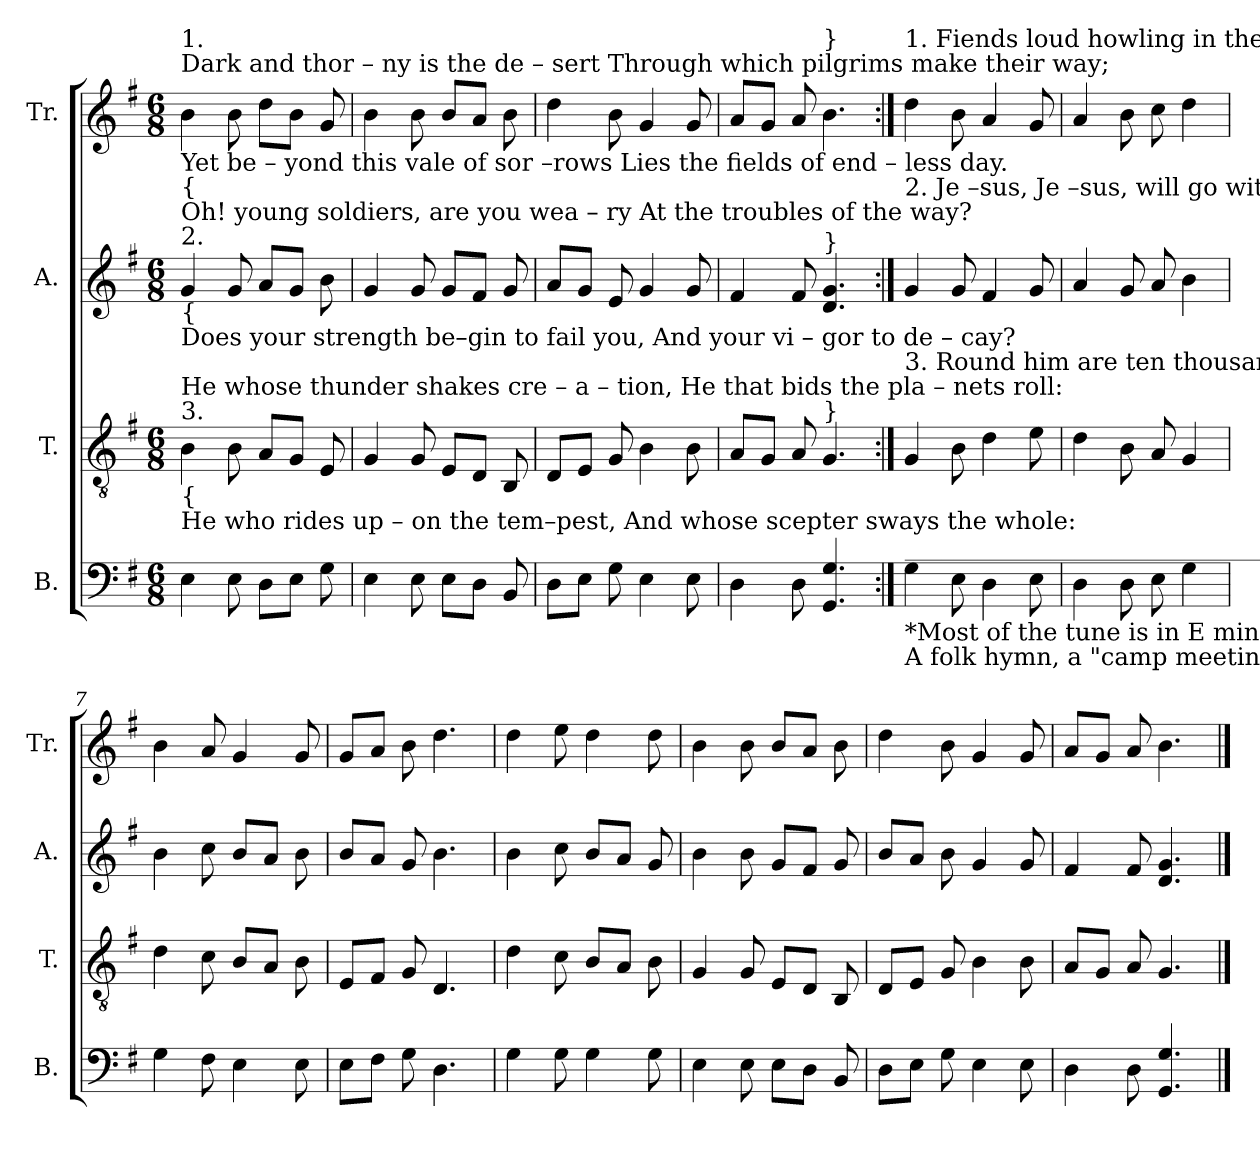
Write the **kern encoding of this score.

**kern	**kern	**kern	**kern
*part4	*part3	*part2	*part1
*staff4	*staff3	*staff2	*staff1
*I"B.	*I"T.	*I"A.	*I"Tr.
*I'B.	*I'T.	*I'A.	*I'Tr.
*clefF4	*clefGv2	*clefG2	*clefG2
*k[f#]	*k[f#]	*k[f#]	*k[f#]
*M6/8	*M6/8	*M6/8	*M6/8
*MM70	*MM70	*MM70	*MM70
=1	=1	=1	=1
!	!	!	!LO:TX:a:t=Dark  and  thor – ny  is    the  de – sert Through which pilgrims make their way;
!	!	!	!LO:TX:b:t=Yet     be – yond  this vale of   sor –rows    Lies    the    fields  of  end – less   day.
!	!	!	!LO:TX:a:t=1.
!	!	!	!LO:TX:b:t={
!	!	!LO:TX:a:t=2.	!
!	!	!LO:TX:b:t={	!
!	!	!LO:TX:a:t=Oh!  young  soldiers,  are    you  wea – ry   At       the  troubles    of     the  way?	!
!	!	!LO:TX:b:t=Does your strength be–gin    to   fail  you,  And   your  vi – gor    to     de – cay?	!
!	!LO:TX:a:t=3.	!	!
!	!LO:TX:b:t={	!	!
!	!LO:TX:a:t=He  whose  thunder  shakes  cre – a – tion,  He  that  bids  the   pla  –  nets  roll&colon;	!	!
!	!LO:TX:b:t=He   who    rides up  – on     the tem–pest,  And whose scepter sways the whole&colon;	!	!
4E!\	4B!\	4g!/	4b!\
8E!\	8B!\	8g!/	8b!\
8D!\L	8A!/L	8a!/L	8dd!\L
8E!\J	8G!/J	8g!/J	8b!\J
8G!\	8E!/	8b!\	8g!/
=2	=2	=2	=2
4E!\	4G!/	4g!/	4b!\
8E!\	8G!/	8g!/	8b!\
8E!\L	8E!/L	8g!/L	8b!/L
8D!\J	8D!/J	8f#!/J	8a!/J
8BB!/	8BB!/	8g!/	8b!\
=3	=3	=3	=3
8D!\L	8D!/L	8a!/L	4dd!\
8E!\J	8E!/J	8g!/J	.
8G!\	8G!/	8e!/	8b!\
4E!\	4B!\	4g!/	4g!/
8E!\	8B!\	8g!/	8g!/
=4	=4	=4	=4
4D!\	8A!/L	4f#!/	8a!/L
.	8G!/J	.	8g!/J
8D!\	8A!/	8f#!/	8a!/
!	!	!	!LO:TX:a:t=}
!	!	!LO:TX:a:t=}	!
!	!LO:TX:a:t=}	!	!
4.GG!/ 4.G!/	4.G!/	4.d!/ 4.g!/	4.b!\
=5:|!	=5:|!	=5:|!	=5:|!
!	!	!	!LO:TX:a:t=1. Fiends loud howling in the tempest, Make them tremble  as   they  go;    And  the  fie – ry    darts  of  Sa – tan,   Of – ten  bring their  courage  low.
!	!	!LO:TX:a:t=2. Je –sus, Je –sus, will go with you;  He  shall  lead  you   to   his  throne,   He that dyed  his  garments  for    you,   And the wine press trod  a – lone.	!
!	!LO:TX:a:t=3. Round him are ten thousand angels, Rea–dy  to     o   –   bey   command;  They are always  hovering round you,   Till  you reach the heavenly land.	!	!
!LO:TX:a:t=____________________________________________________________	!	!	!
!LO:TX:b:t=*Most of the tune is in E minor, though the two staffs end in G Major.	!	!	!
!LO:TX:b:t=A folk hymn, a "camp meeting spiritual song" (Jackson 1952, No. 250).	!	!	!
4G!\	4G!/	4g!/	4dd!\
8E!\	8B!\	8g!/	8b!\
4D!\	4d!\	4f#!/	4a!/
8E!\	8e!\	8g!/	8g!/
=6	=6	=6	=6
4D!\	4d!\	4a!/	4a!/
8D!\	8B!\	8g!/	8b!\
8E!\	8A!/	8a!/	8cc!\
4G!\	4G!/	4b!\	4dd!\
=7	=7	=7	=7
4G!\	4d!\	4b!\	4b!\
8F#!\	8c!\	8cc!\	8a!/
4E!\	8B!/L	8b!/L	4g!/
.	8A!/J	8a!/J	.
8E!\	8B!\	8b!\	8g!/
=8	=8	=8	=8
8E!\L	8E!/L	8b!/L	8g!/L
8F#!\J	8F#!/J	8a!/J	8a!/J
8G!\	8G!/	8g!/	8b!\
4.D!\	4.D!/	4.b!\	4.dd!\
=9	=9	=9	=9
4G!\	4d!\	4b!\	4dd!\
8G!\	8c!\	8cc!\	8ee!\
4G!\	8B!/L	8b!/L	4dd!\
.	8A!/J	8a!/J	.
8G!\	8B!\	8g!/	8dd!\
=10	=10	=10	=10
4E!\	4G!/	4b!\	4b!\
8E!\	8G!/	8b!\	8b!\
8E!\L	8E!/L	8g!/L	8b!/L
8D!\J	8D!/J	8f#!/J	8a!/J
8BB!/	8BB!/	8g!/	8b!\
=11	=11	=11	=11
8D!\L	8D!/L	8b!/L	4dd!\
8E!\J	8E!/J	8a!/J	.
8G!\	8G!/	8b!\	8b!\
4E!\	4B!\	4g!/	4g!/
8E!\	8B!\	8g!/	8g!/
=12	=12	=12	=12
4D!\	8A!/L	4f#!/	8a!/L
.	8G!/J	.	8g!/J
8D!\	8A!/	8f#!/	8a!/
4.GG!/ 4.G!/	4.G!/	4.d!/ 4.g!/	4.b!\
==	==	==	==
*-	*-	*-	*-
